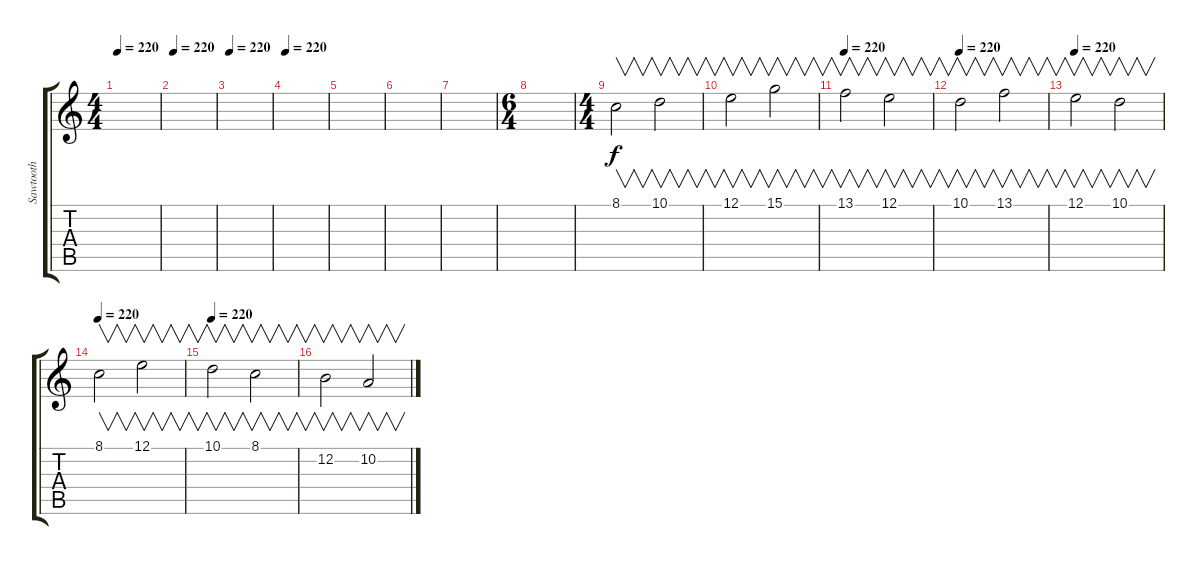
\track ("Sawtooth" "Sawtooth") {instrument lead2sawtooth}
\staff {score tabs}
\tuning (E4 B3 G3 D3 A2 E2) {hide}
\ts (4 4)
\tempo 220
\clef g2
\ks c
|
\tempo 220
|
\tempo 220
|
\tempo 220
|
|
|
|
\ts (6 4)
|
\ts (4 4)
8.1.2{v} 10.1.2{v} |
12.1.2{v} 15.1.2{v} |
\tempo 220
13.1.2{v} 12.1.2{v} |
\tempo 220
10.1.2{v} 13.1.2{v} |
\tempo 220
12.1.2{v} 10.1.2{v} |
\tempo 220
8.1.2{v} 12.1.2{v} |
\tempo 220
10.1.2{v} 8.1.2{v} |
12.2.2{v} 10.2.2{v}
